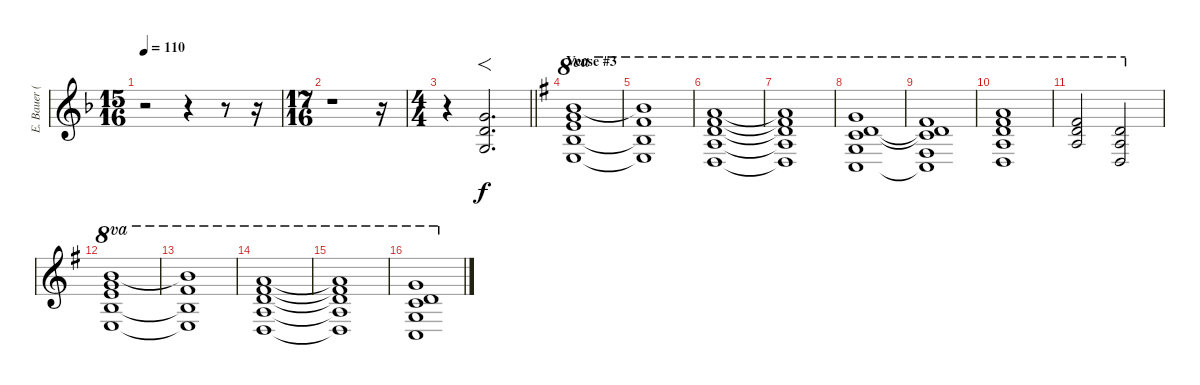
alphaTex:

\track ("E. Bauer (Keyboard)" "E. Bauer (") {instrument stringensemble1}
\staff {score}
\tuning (E4 B3 G3 D3 A2 E2) {hide}
\ts (15 16)
\tempo 110
\clef g2
\ks dminor
r.2{dy f} r.4 r.8 r.16 |
\ts (17 16)
r.1 r.16 |
\ts (4 4)
\barLineRight lightlight
r.4 (8.2 7.3 5.4).2{f d instrument choiraahs} |
\section ("" "Verse #3")
\ks eminor
(19.1 20.2 21.3 21.4 19.5).1{ot 8va instrument stringensemble1} |
(19.1{t} 23.3 21.4{t} 19.5{t}).1{ot 8va} |
(17.1 19.2 19.3 19.4 17.5).1{ot 8va} |
(17.1{t} 19.2{t} 19.3{t} 19.4{t} 17.5{t}).1{ot 8va} |
(15.1 15.2 17.3 17.4 15.5).1{ot 8va} |
(14.1 15.2{t} 17.3{t} 16.4 15.5{t}).1{ot 8va} |
(17.1 19.2 19.3 19.4 17.5).1{ot 8va} |
(14.1 15.2 14.3).2{ot 8va} (10.1 10.2 7.3).2{ot 8va} |
(19.1 20.2 21.3 21.4 19.5).1{ot 8va} |
(19.1{t} 23.3 21.4{t} 19.5{t}).1{ot 8va} |
(17.1 19.2 19.3 19.4 17.5).1{ot 8va} |
(17.1{t} 19.2{t} 19.3{t} 19.4{t} 17.5{t}).1{ot 8va} |
(15.1 15.2 17.3 17.4 15.5).1{ot 8va}
